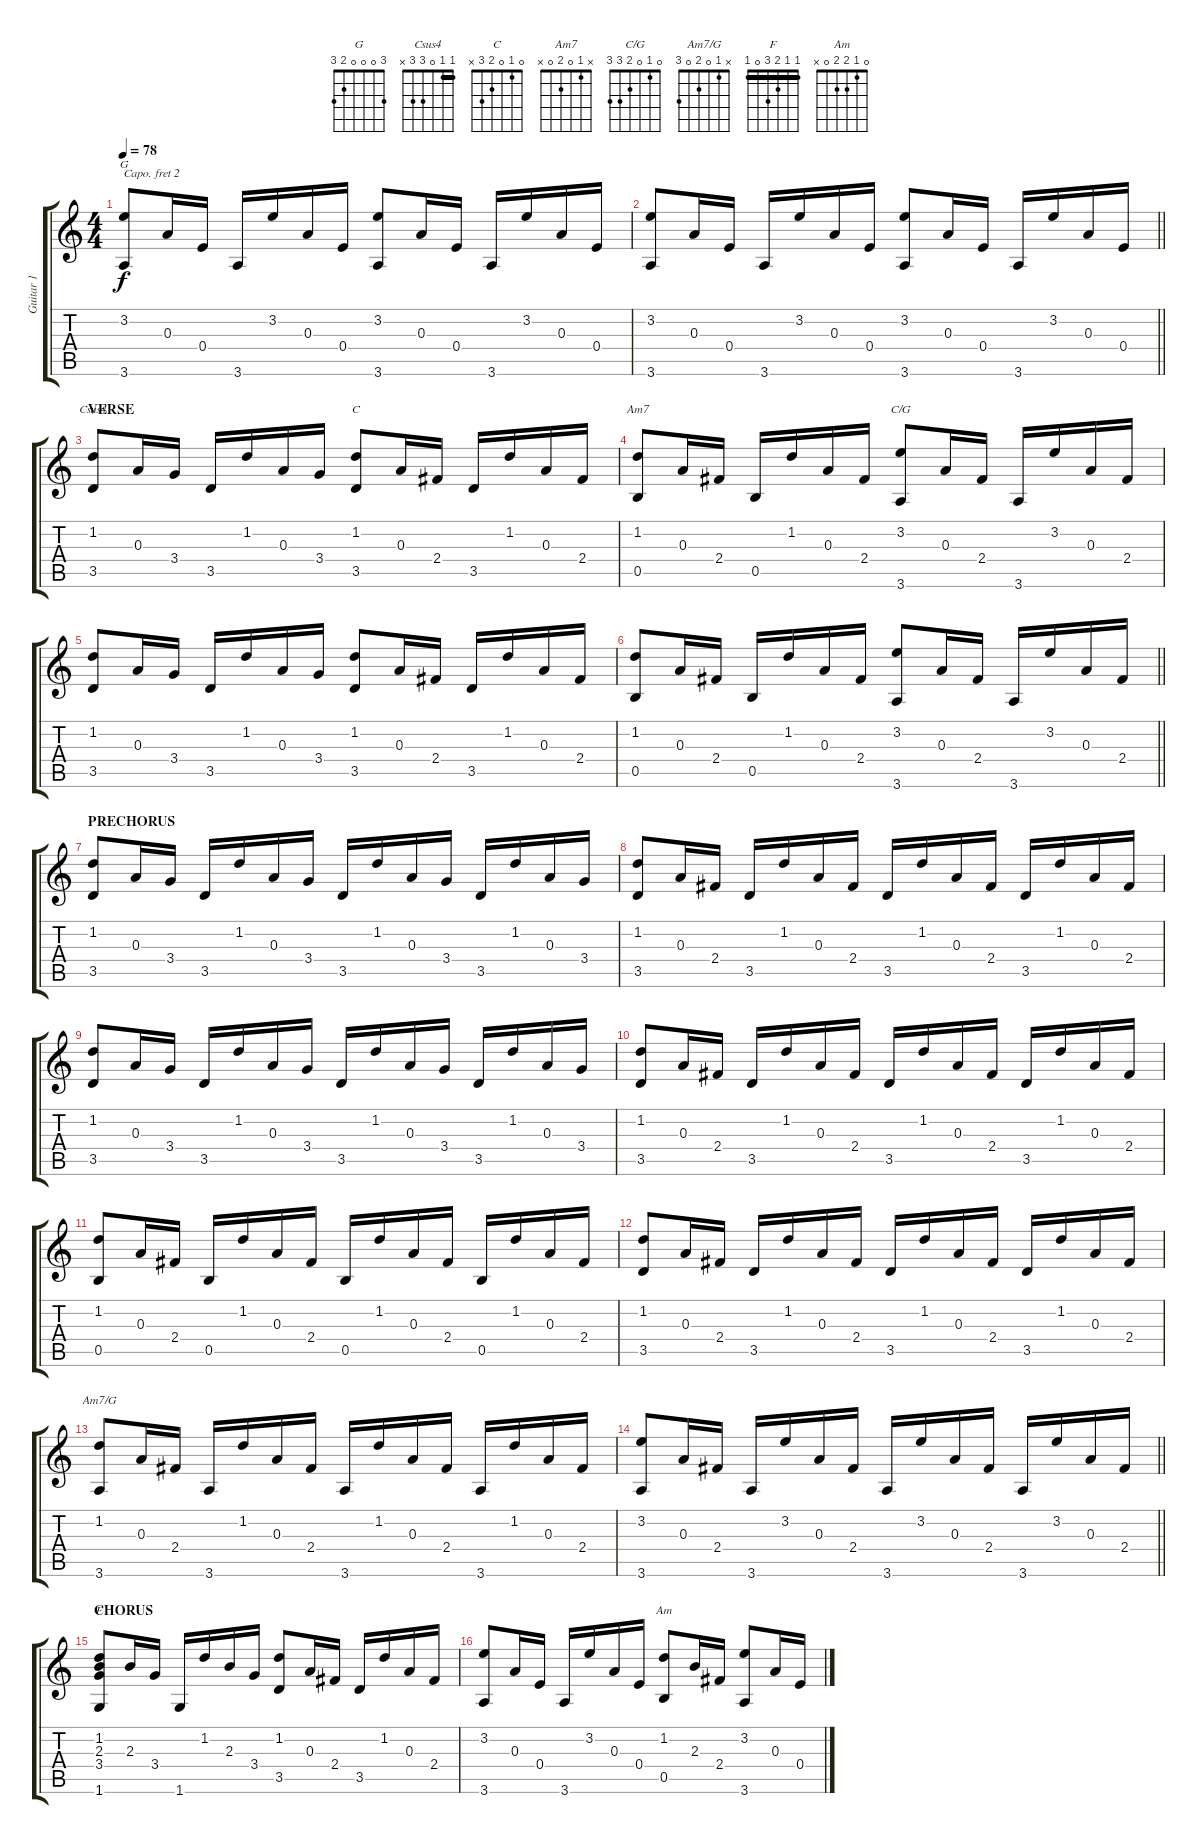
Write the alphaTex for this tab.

\track ("Guitar 1" "Guitar 1") {instrument acousticguitarnylon}
\staff {score tabs}
\capo 2
\tuning (E4 B3 G3 D3 A2 E2) {hide}
\chord ("G" 3 0 0 0 2 3)
\chord ("Csus4" 1 1 0 3 3 x) {barre 1}
\chord ("C" 0 1 0 2 3 x)
\chord ("Am7" x 1 0 2 0 x)
\chord ("C/G" 0 1 0 2 3 3)
\chord ("Am7/G" x 1 0 2 0 3)
\chord ("F" 1 1 2 3 0 1) {barre 1}
\chord ("Am" 0 1 2 2 0 x)
\ts (4 4)
\tempo 78
\clef g2
\ks c
(3.2 3.6).8{ch "G" dy f} 0.3.16 0.4.16 3.6.16 3.2.16 0.3.16 0.4.16 (3.2 3.6).8 0.3.16 0.4.16 3.6.16 3.2.16 0.3.16 0.4.16 |
\barLineRight lightlight
(3.2 3.6).8 0.3.16 0.4.16 3.6.16 3.2.16 0.3.16 0.4.16 (3.2 3.6).8 0.3.16 0.4.16 3.6.16 3.2.16 0.3.16 0.4.16 |
\section ("" "VERSE")
(1.2 3.5).8{ch "Csus4"} 0.3.16 3.4.16 3.5.16 1.2.16 0.3.16 3.4.16 (1.2 3.5).8{ch "C"} 0.3.16 2.4.16 3.5.16 1.2.16 0.3.16 2.4.16 |
(1.2 0.5).8{ch "Am7"} 0.3.16 2.4.16 0.5.16 1.2.16 0.3.16 2.4.16 (3.2 3.6).8{ch "C/G"} 0.3.16 2.4.16 3.6.16 3.2.16 0.3.16 2.4.16 |
(1.2 3.5).8 0.3.16 3.4.16 3.5.16 1.2.16 0.3.16 3.4.16 (1.2 3.5).8 0.3.16 2.4.16 3.5.16 1.2.16 0.3.16 2.4.16 |
\barLineRight lightlight
(1.2 0.5).8 0.3.16 2.4.16 0.5.16 1.2.16 0.3.16 2.4.16 (3.2 3.6).8 0.3.16 2.4.16 3.6.16 3.2.16 0.3.16 2.4.16 |
\section ("" "PRECHORUS")
(1.2 3.5).8 0.3.16 3.4.16 3.5.16 1.2.16 0.3.16 3.4.16 3.5.16 1.2.16 0.3.16 3.4.16 3.5.16 1.2.16 0.3.16 3.4.16 |
(1.2 3.5).8 0.3.16 2.4.16 3.5.16 1.2.16 0.3.16 2.4.16 3.5.16 1.2.16 0.3.16 2.4.16 3.5.16 1.2.16 0.3.16 2.4.16 |
(1.2 3.5).8 0.3.16 3.4.16 3.5.16 1.2.16 0.3.16 3.4.16 3.5.16 1.2.16 0.3.16 3.4.16 3.5.16 1.2.16 0.3.16 3.4.16 |
(1.2 3.5).8 0.3.16 2.4.16 3.5.16 1.2.16 0.3.16 2.4.16 3.5.16 1.2.16 0.3.16 2.4.16 3.5.16 1.2.16 0.3.16 2.4.16 |
(1.2 0.5).8 0.3.16 2.4.16 0.5.16 1.2.16 0.3.16 2.4.16 0.5.16 1.2.16 0.3.16 2.4.16 0.5.16 1.2.16 0.3.16 2.4.16 |
(1.2 3.5).8 0.3.16 2.4.16 3.5.16 1.2.16 0.3.16 2.4.16 3.5.16 1.2.16 0.3.16 2.4.16 3.5.16 1.2.16 0.3.16 2.4.16 |
(1.2 3.6).8{ch "Am7/G"} 0.3.16 2.4.16 3.6.16 1.2.16 0.3.16 2.4.16 3.6.16 1.2.16 0.3.16 2.4.16 3.6.16 1.2.16 0.3.16 2.4.16 |
\barLineRight lightlight
(3.2 3.6).8 0.3.16 2.4.16 3.6.16 3.2.16 0.3.16 2.4.16 3.6.16 3.2.16 0.3.16 2.4.16 3.6.16 3.2.16 0.3.16 2.4.16 |
\section ("" "CHORUS")
(1.2 2.3 3.4 1.6).8{ch "F"} 2.3.16 3.4.16 1.6.16 1.2.16 2.3.16 3.4.16 (1.2 3.5).8 0.3.16 2.4.16 3.5.16 1.2.16 0.3.16 2.4.16 |
(3.2 3.6).8 0.3.16 0.4.16 3.6.16 3.2.16 0.3.16 0.4.16 (1.2 0.5).8{ch "Am"} 2.3.16 2.4.16 (3.2 3.6).8 0.3.16 0.4.16
